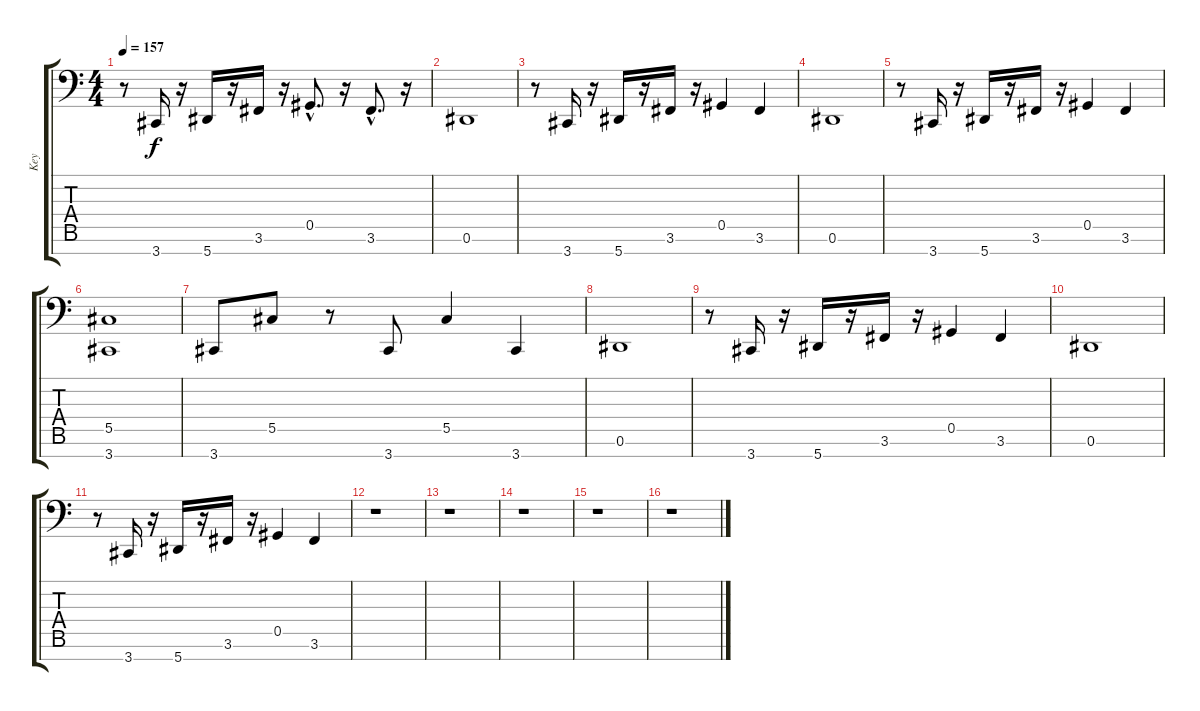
\track ("Key" "Key") {instrument pad3polysynth}
\staff {score tabs}
\tuning (Eb4 Bb3 Gb3 Db3 Ab2 Eb2 Bb1) {hide}
\ts (4 4)
\tempo 157
\clef f4
\ks c
r.8{dy f instrument pad3polysynth} 3.7.16 r.16 5.7.16 r.16 3.6.16 r.16 0.5{hac}.8{d} r.16 3.6{hac}.8{d} r.16 |
0.6.1 |
r.8 3.7.16 r.16 5.7.16 r.16 3.6.16 r.16 0.5.4 3.6.4 |
0.6.1 |
r.8 3.7.16 r.16 5.7.16 r.16 3.6.16 r.16 0.5.4 3.6.4 |
(5.5 3.7).1 |
3.7.8 5.5.8 r.8 3.7.8 5.5.4 3.7.4 |
0.6.1 |
r.8 3.7.16 r.16 5.7.16 r.16 3.6.16 r.16 0.5.4 3.6.4 |
0.6.1 |
r.8 3.7.16 r.16 5.7.16 r.16 3.6.16 r.16 0.5.4 3.6.4 |
r.1 |
r.1 |
r.1 |
r.1 |
r.1
